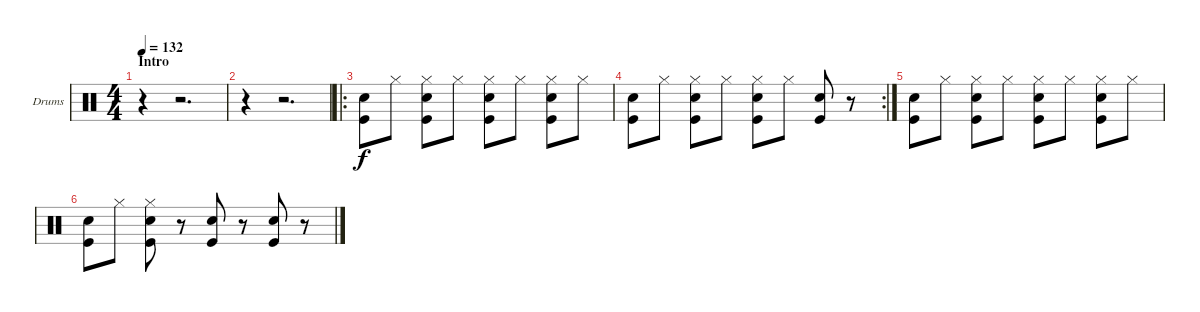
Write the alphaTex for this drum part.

\bracketExtendMode groupsimilarinstruments
\firstSystemTrackNameOrientation horizontal
\otherSystemsTrackNameOrientation horizontal
\track ("Drumkit" "Drums") {instrument percussion}
\staff {score}
\articulation defaults
\ts (4 4)
\section ("" "Intro")
\tempo 132
\clef neutral
\ks c
r.4{dy f} r.2{d} |
r.4 r.2{d} |
\ro
("Snare (hit) 2" "Kick (hit)").8 "Hi-Hat (closed)".8 ("Hi-Hat (closed)" "Snare (hit) 2" "Kick (hit)").8 "Hi-Hat (closed)".8 ("Hi-Hat (closed)" "Snare (hit) 2" "Kick (hit)").8 "Hi-Hat (closed)".8 ("Hi-Hat (closed)" "Snare (hit) 2" "Kick (hit)").8 "Hi-Hat (closed)".8 |
\rc 2
("Snare (hit) 2" "Kick (hit)").8 "Hi-Hat (closed)".8 ("Hi-Hat (closed)" "Snare (hit) 2" "Kick (hit)").8 "Hi-Hat (closed)".8 ("Hi-Hat (closed)" "Snare (hit) 2" "Kick (hit)").8 "Hi-Hat (closed)".8 ("Snare (hit) 2" "Kick (hit)").8 r.8 |
("Snare (hit) 2" "Kick (hit)").8 "Hi-Hat (closed)".8 ("Hi-Hat (closed)" "Snare (hit) 2" "Kick (hit)").8 "Hi-Hat (closed)".8 ("Hi-Hat (closed)" "Snare (hit) 2" "Kick (hit)").8 "Hi-Hat (closed)".8 ("Hi-Hat (closed)" "Snare (hit) 2" "Kick (hit)").8 "Hi-Hat (closed)".8 |
("Snare (hit) 2" "Kick (hit)").8 "Hi-Hat (closed)".8 ("Hi-Hat (closed)" "Snare (hit) 2" "Kick (hit)").8 r.8 ("Snare (hit) 2" "Kick (hit)").8 r.8 ("Snare (hit) 2" "Kick (hit)").8 r.8
